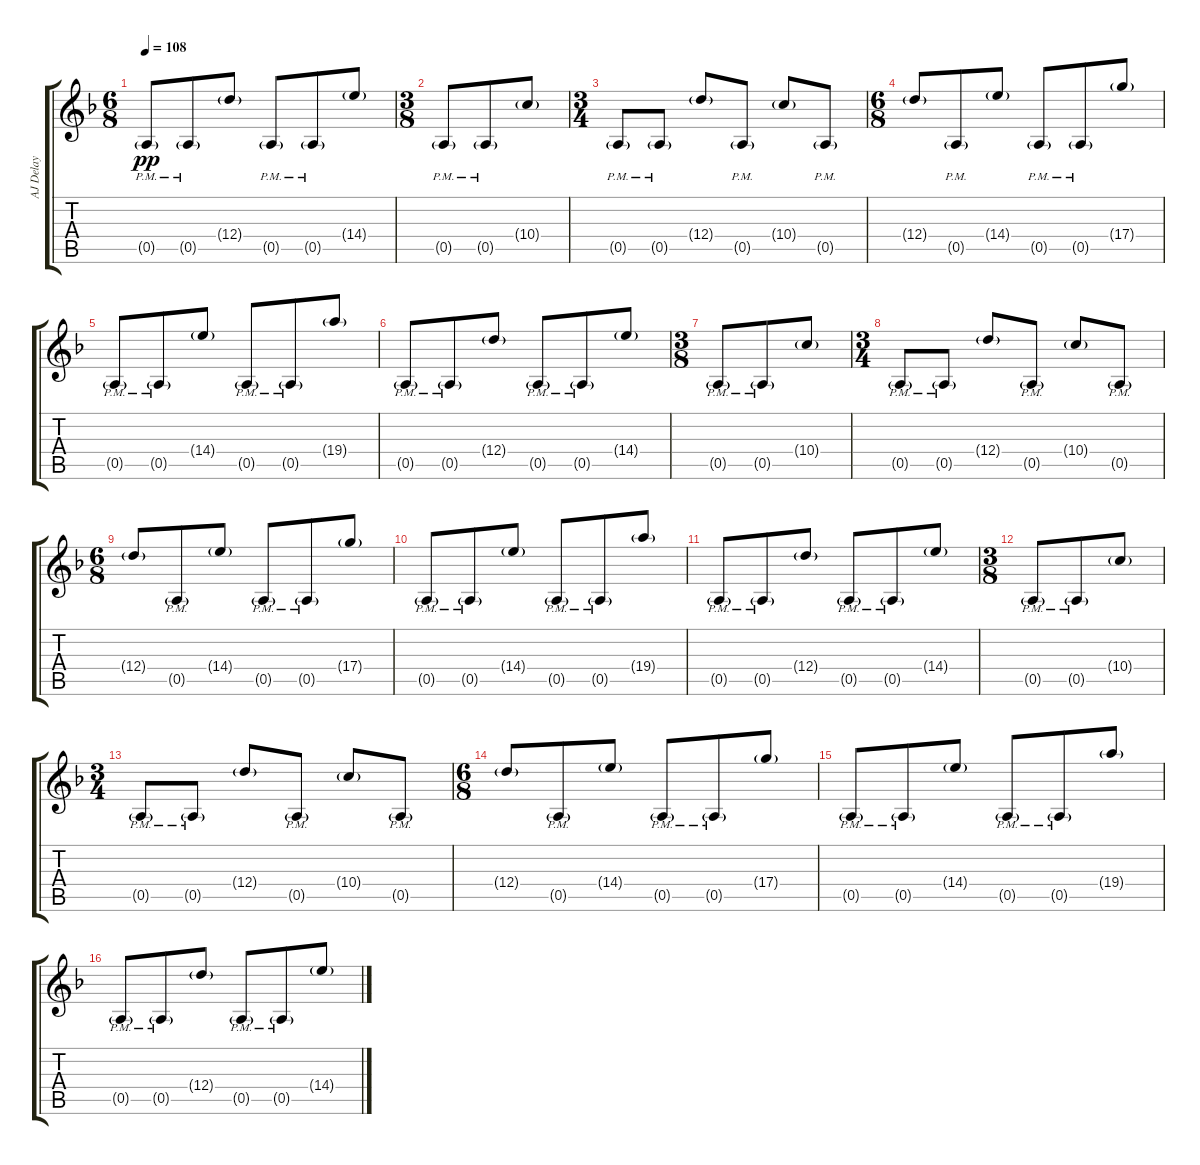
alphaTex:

\track ("AJ Delay" "AJ Delay") {instrument overdrivenguitar}
\staff {score tabs}
\tuning (E4 B3 G3 D3 A2 D2) {hide}
\ts (6 8)
\tempo 108
\clef g2
\ks dminor
0.5{g pm}.8{dy pp} 0.5{g pm}.8 12.4{g}.8 0.5{g pm}.8 0.5{g pm}.8 14.4{g}.8 |
\ts (3 8)
0.5{g pm}.8 0.5{g pm}.8 10.4{g}.8 |
\ts (3 4)
0.5{g pm}.8 0.5{g pm}.8 12.4{g}.8 0.5{g pm}.8 10.4{g}.8 0.5{g pm}.8 |
\ts (6 8)
12.4{g}.8 0.5{g pm}.8 14.4{g}.8 0.5{g pm}.8 0.5{g pm}.8 17.4{g}.8 |
0.5{g pm}.8 0.5{g pm}.8 14.4{g}.8 0.5{g pm}.8 0.5{g pm}.8 19.4{g}.8 |
0.5{g pm}.8 0.5{g pm}.8 12.4{g}.8 0.5{g pm}.8 0.5{g pm}.8 14.4{g}.8 |
\ts (3 8)
0.5{g pm}.8 0.5{g pm}.8 10.4{g}.8 |
\ts (3 4)
0.5{g pm}.8 0.5{g pm}.8 12.4{g}.8 0.5{g pm}.8 10.4{g}.8 0.5{g pm}.8 |
\ts (6 8)
12.4{g}.8 0.5{g pm}.8 14.4{g}.8 0.5{g pm}.8 0.5{g pm}.8 17.4{g}.8 |
0.5{g pm}.8 0.5{g pm}.8 14.4{g}.8 0.5{g pm}.8 0.5{g pm}.8 19.4{g}.8 |
0.5{g pm}.8 0.5{g pm}.8 12.4{g}.8 0.5{g pm}.8 0.5{g pm}.8 14.4{g}.8 |
\ts (3 8)
0.5{g pm}.8 0.5{g pm}.8 10.4{g}.8 |
\ts (3 4)
0.5{g pm}.8 0.5{g pm}.8 12.4{g}.8 0.5{g pm}.8 10.4{g}.8 0.5{g pm}.8 |
\ts (6 8)
12.4{g}.8 0.5{g pm}.8 14.4{g}.8 0.5{g pm}.8 0.5{g pm}.8 17.4{g}.8 |
0.5{g pm}.8 0.5{g pm}.8 14.4{g}.8 0.5{g pm}.8 0.5{g pm}.8 19.4{g}.8 |
0.5{g pm}.8 0.5{g pm}.8 12.4{g}.8 0.5{g pm}.8 0.5{g pm}.8 14.4{g}.8
